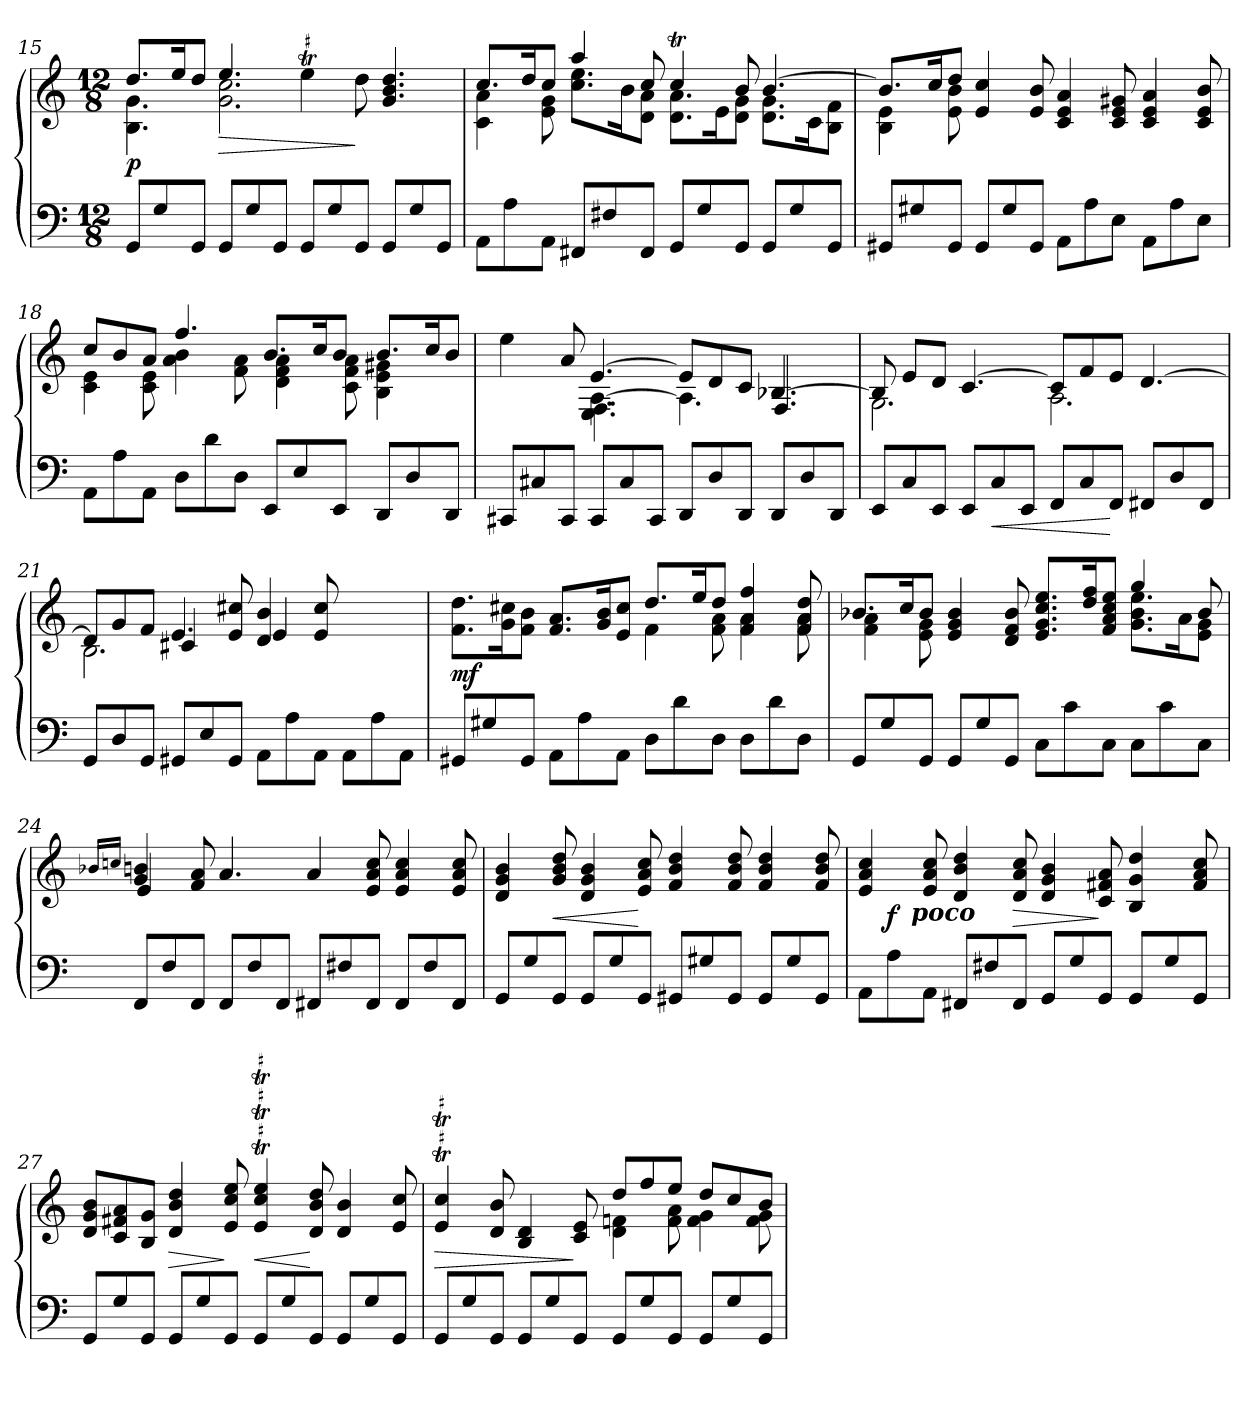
**kern	**dynam	**kern	**dynam
*part2	*part2	*part1	*part1
*staff2	*staff2	*staff1	*staff1
!!LO:LB:g=z
*clefF4	*	*clefG2	*
*k[]	*	*k[]	*
*C:	*	*C:	*
*M12/8	*	*M12/8	*
=15	=15	=15	=15
*	*	*^	*
!	!LO:DY:a	!	!	!
8GG/L	p	8.dd/L	4.B\ 4.g\	.
8G/	.	.	.	.
.	.	16ee/k	.	.
8GG/J	.	8dd/J	.	.
!	!	!	!	!LO:HP:b
8GG/L	.	4.ee/	2.g\ 2.cc\	>
8G/	.	.	.	.
8GG/J	.	.	.	.
!	!	!LO:TR:acc=#	!	!
8GG/L	.	4eeT\	.	.
8G/	.	.	.	.
8GG/J	.	8dd\	.	]
8GG/L	.	4.g/ 4.b/ 4.dd/	4.ryy	.
8G/	.	.	.	.
8GG/J	.	.	.	.
=16	=16	=16	=16	=16
8AA\L	.	8.cc/L	4c\ 4a\	.
8A\	.	.	.	.
.	.	16dd/k	.	.
8AA\J	.	8cc/J	8e\ 8g\	.
8FF#X/L	.	4aa/	8.cc\ 8.ee\L	.
8F#X/	.	.	.	.
.	.	.	16b\k	.
8FF#/J	.	8cc/	8d\ 8a\J	.
8GG/L	.	4ccT/	8.d\ 8.a\L	.
8G/	.	.	.	.
.	.	.	16e\k	.
8GG/J	.	8b/	8d\ 8g\J	.
8GG/L	.	[<4.b/	8.d\ 8.g\L	.
8G/	.	.	.	.
.	.	.	16c\k	.
8GG/J	.	.	8B\ 8f\J	.
=17	=17	=17	=17	=17
8GG#X/L	.	8.b/L]	4B\ 4e\	.
8G#X/	.	.	.	.
.	.	16cc/k	.	.
8GG#/J	.	8dd/J	8e\ 8b\	.
8GG#/L	.	4e/ 4cc/	1ryy	.
8G#/	.	.	.	.
8GG#/J	.	8e/ 8b/	.	.
8AA\L	.	4c/ 4e/ 4a/	.	.
8A\	.	.	.	.
8E\J	.	8c/ 8e/ 8g#X/	.	.
8AA\L	.	4c/ 4e/ 4a/	.	.
8A\	.	.	.	.
8E\J	.	8c/ 8e/ 8b/	8ryy	.
!!LO:LB:g=z	!!
=18	=18	=18	=18	=18
8AA\L	.	8cc/L	4c\ 4e\	.
8A\	.	8b/	.	.
8AA\J	.	8a/J	8c\ 8e\	.
8D\L	.	4.ff/	4a\ 4b\	.
8d\	.	.	.	.
8D\J	.	.	8f\ 8a\	.
8EE/L	.	8.b/L	4d\ 4f\ 4a\	.
8E/	.	.	.	.
.	.	16cc/k	.	.
8EE/J	.	8b/J	8c\ 8f\ 8a\	.
8DD/L	.	8.b/L	4B\ 4e\ 4g#X\	.
8D/	.	.	.	.
.	.	16cc/k	.	.
8DD/J	.	8b/J	8ryy	.
=19	=19	=19	=19	=19
*	*	*^	*^	*
8CC#X/L	.	4ee\	1ryy	4.ryy	4.ryy	.
8C#X/	.	.	.	.	.	.
8CC#/J	.	8a/	.	.	.	.
8CC#/L	.	[<4.e/	.	[>4.A\	4.E\ 4.F\	.
8C#/	.	.	.	.	.	.
8CC#/J	.	.	.	.	.	.
8DD/L	.	8e/L]	.	4.A\]	2.ryy	.
8D/	.	8d/	.	.	.	.
8DD/J	.	8c/J	8ryy	.	.	.
8DD/L	.	[<4.B-X/	4.F/	4.ryy	.	.
8D/	.	.	.	.	.	.
8DD/J	.	.	.	.	.	.
*	*	*	*v	*v	*v	*
=20	=20	=20	=20	=20
8EE/L	.	8B-/]	2.G\	.
8C/	.	8e/L	.	.
8EE/J	.	8d/J	.	.
8EE/L	.	[<4.c/	.	.
!	!LO:HP:b	!	!	!
8C/	<	.	.	.
8EE/J	.	.	.	.
8FF/L	.	8c/L]	2.A\	.
8C/	.	8f/	.	.
8FF/J	[	8e/J	.	.
8FF#X/L	.	[<4.d/	.	.
8D/	.	.	.	.
8FF#/J	.	.	.	.
!!LO:PB:g=z
=21	=21	=21	=21	=21
*	*	*	*^	*
8GG/L	.	8d/L]	2.B\	4.ryy	.
8D/	.	8g/	.	.	.
8GG/J	.	8f/J	.	.	.
8GG#X/L	.	4.e/	.	4c#X/	.
8E/	.	.	.	.	.
8GG#/J	.	.	.	8e/ 8cc#X/	.
8AA\L	.	4d/ 4b/	4.ryy	4e/	.
8A\	.	.	.	.	.
8AA\J	.	8e/ 8cc#/	.	4.ryy	.
8AA\L	.	4.ryy	4.ryy	.	.
8A\	.	.	.	.	.
8AA\J	.	.	.	8ryy	.
=22	=22	=22	=22	=22	=22
!	!LO:DY:a	!	!	!	!
*	*	*	*v	*v	*
8GG#X/L	mf	8.f\ 8.dd\L	2.ryy	.
8G#X/	.	.	.	.
.	.	16g\ 16cc#X\k	.	.
8GG#/J	.	8f\ 8b\J	.	.
8AA\L	.	8.f/ 8.a/L	.	.
8A\	.	.	.	.
.	.	16g/ 16b/k	.	.
8AA\J	.	8e/ 8cc#/J	.	.
8D\L	.	8.dd/L	4f\	.
8d\	.	.	.	.
.	.	16ee/k	.	.
8D\J	.	8dd/J	8f\ 8a\	.
8D\L	.	4f/ 4a/ 4ff/	4f\ 4a\	.
8d\	.	.	.	.
8D\J	.	8f/ 8a/ 8dd/	8f\ 8a\	.
=23	=23	=23	=23	=23
8GG/L	.	8.b-X/L	4f\ 4a\	.
8G/	.	.	.	.
.	.	16cc/k	.	.
8GG/J	.	8b-/J	8e\ 8g\	.
8GG/L	.	4e/ 4g/ 4b-/	2.ryy	.
8G/	.	.	.	.
8GG/J	.	8d/ 8f/ 8b-/	.	.
8C\L	.	8.e/ 8.g/ 8.cc/ 8.ee/L	.	.
8c\	.	.	.	.
.	.	16dd/ 16ff/k	.	.
8C\J	.	8f/ 8a/ 8cc/ 8ee/J	.	.
8C\L	.	4gg/	8.g\ 8.b-\ 8.ee\L	.
8c\	.	.	.	.
.	.	.	16a\k	.
8C\J	.	8b-/	8e\ 8g\J	.
!!LO:LB:g=z	!!
=24	=24	=24	=24	=24
.	.	.	16qb-X/LL	.
.	.	.	16qccn/JJ	.
8FF/L	.	4g/ 4bn/	4e/	.
8F/	.	.	.	.
8FF/J	.	1ryy	8f/ 8a/	.
8FF/L	.	.	4.a/	.
8F/	.	.	.	.
8FF/J	.	.	.	.
8FF#X/L	.	.	4a/	.
8F#X/	.	.	.	.
8FF#/J	.	.	8e/ 8a/ 8cc/	.
8FF#/L	.	.	4e/ 4a/ 4cc/	.
8F#/	.	4ryy	.	.
8FF#/J	.	.	8e/ 8a/ 8cc/	.
*	*	*v	*v	*
=25	=25	=25	=25
8GG/L	.	4d/ 4g/ 4b/	.
8G/	.	.	.
!	!	!	!LO:HP:b
8GG/J	.	8g/ 8b/ 8dd/	<
8GG/L	.	4d/ 4g/ 4b/	.
8G/	.	.	.
8GG/J	.	8e/ 8a/ 8cc/	[
8GG#X/L	.	4f/ 4b/ 4dd/	.
8G#X/	.	.	.
8GG#/J	.	8f/ 8b/ 8dd/	.
8GG#/L	.	4f/ 4b/ 4dd/	.
8G#/	.	.	.
8GG#/J	.	8f/ 8b/ 8dd/	.
=26	=26	=26	=26
*	*	*^	*
*	*	*	*^	*
8AA\L	.	4e/ 4a/ 4cc/	8ryy	8..ryy	.
!	!	!	!	!	!LO:DY:b
8A\	.	.	1ryy	.	f
!	!	!	!	!LO:TX:b:Bi:t=poco	!
.	.	.	.	1ryy	.
8AA\J	.	8e/ 8a/ 8cc/	.	.	.
8FF#X/L	.	4d/ 4b/ 4dd/	.	.	.
8F#X/	.	.	.	.	.
!	!	!	!	!	!LO:HP:b
8FF#/J	.	8d/ 8a/ 8cc/	.	.	>
8GG/L	.	4d/ 4g/ 4b/	.	.	.
8G/	.	.	.	.	.
8GG/J	.	8c/ 8f#X/ 8a/	.	.	]
8GG/L	.	4B/ 4g/ 4dd/	4.ryy	.	.
.	.	.	.	4ryy	.
8G/	.	.	.	.	.
8GG/J	.	8f#/ 8a/ 8cc/	.	.	.
.	.	.	.	32ryy	.
*	*	*v	*v	*v	*
!!LO:LB:g=z
=27	=27	=27	=27
8GG/L	.	8d/ 8g/ 8b/L	.
8G/	.	8c/ 8f#X/ 8a/	.
8GG/J	.	8B/ 8g/J	.
!	!	!	!LO:HP:b
8GG/L	.	4d/ 4b/ 4dd/	>
8G/	.	.	.
8GG/J	.	8e/ 8cc/ 8ee/	]
!	!	!LO:TR:acc=#	!LO:HP:b
8GG/L	.	4e/T 4cc/T 4ee/T	<
8G/	.	.	.
8GG/J	.	8d/ 8b/ 8dd/	[
8GG/L	.	4d/ 4b/	.
8G/	.	.	.
8GG/J	.	8e/ 8cc/	.
=28	=28	=28	=28
!	!	!	!LO:HP:b
*	*	*^	*
8GG/L	.	4e/T 4cc/T	2.ryy	>
8G/	.	.	.	.
8GG/J	.	8d/ 8b/	.	.
8GG/L	.	4B/ 4d/	.	.
8G/	.	.	.	.
8GG/J	.	8c/ 8e/	.	]
8GG/L	.	8dd/L	4d\ 4f\	.
8G/	.	8ff/	.	.
8GG/J	.	8ee/J	8f\ 8a\	.
8GG/L	.	8dd/L	4f\ 4g\	.
8G/	.	8cc/	.	.
8GG/J	.	8b/J	8f\ 8g\	.
*	*	*v	*v	*
=	=	=	=
*-	*-	*-	*-
